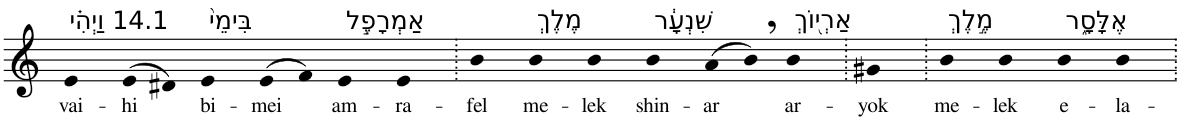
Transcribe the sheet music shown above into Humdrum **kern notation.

**kern	**text
*part1	*part1
*staff1	*staff1
*I"Piano	*
*I'Pno	*
*clefG2	*
*k[]	*
=1	=1
!LO:TX:a:t=14.1 וַיְהִ֗י	!
!	!LO:LY:b
4e	vai-
!	!LO:LY:b
(>8e	-hi
8d#X)	.
!LO:TX:a:t=בִּימֵי֙	!
!	!LO:LY:b
4e	bi-
!	!LO:LY:b
(>8e	-mei
8f)	.
!LO:TX:a:t=אַמְרָפֶ֣ל	!
!	!LO:LY:b
4e	am-
!	!LO:LY:b
4e	-ra-
=2.	=2.
!	!LO:LY:b
4b	-fel
!LO:TX:a:t=מֶלֶךְ	!
!	!LO:LY:b
4b	me-
!	!LO:LY:b
4b	-lek
!LO:TX:a:t=שִׁנְעָ֔ר	!
!	!LO:LY:b
4b	shin-
!	!LO:LY:b
(>8a	-ar
8b,)	.
!LO:TX:a:t=אַרְי֖וֹךְ	!
!	!LO:LY:b
4b	ar-
=3.	=3.
!	!LO:LY:b
4g#X	-yok
=4.	=4.
!LO:TX:a:t=מֶ֣לֶךְ	!
!	!LO:LY:b
4b	me-
!	!LO:LY:b
4b	-lek
!LO:TX:a:t=אֶלָּסָ֑ר	!
!	!LO:LY:b
4b	e-
!	!LO:LY:b
4b	-la-
=.	=.
*-	*-
